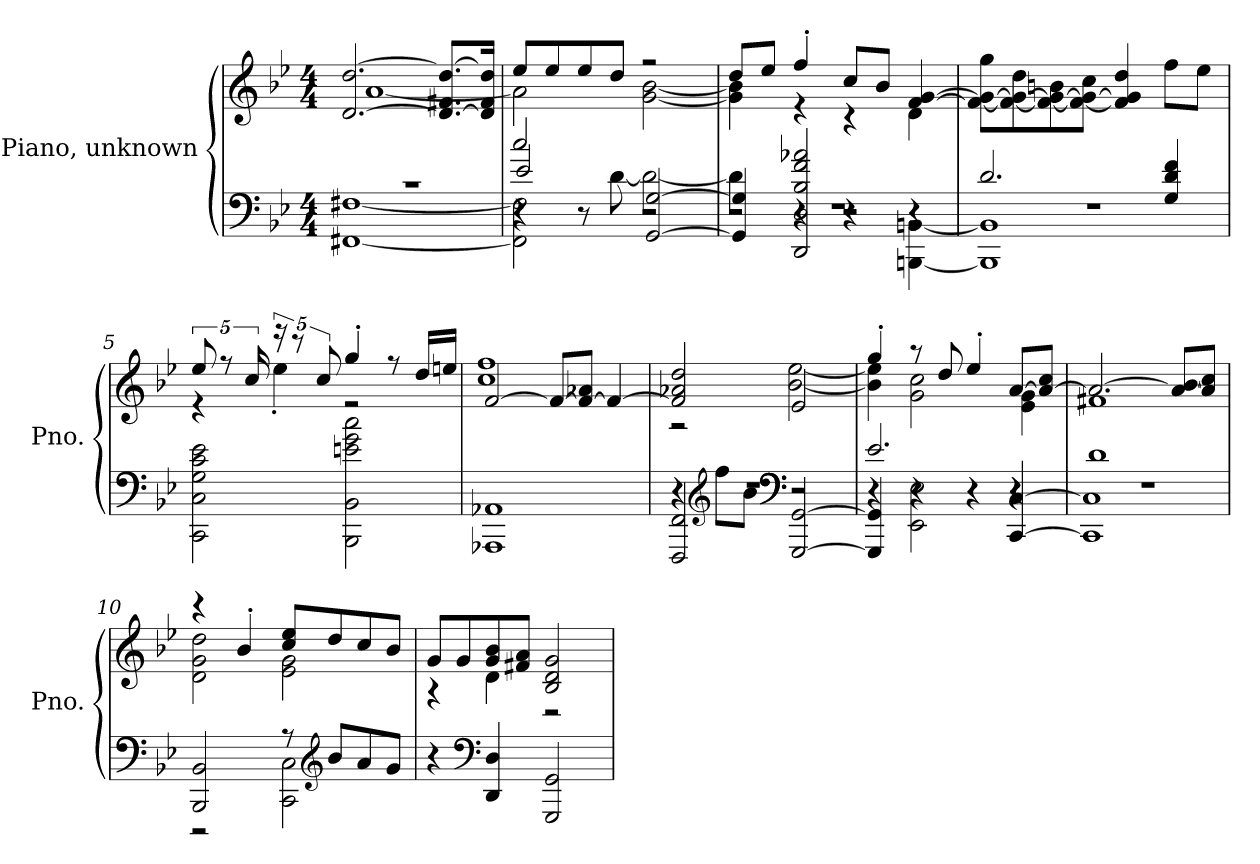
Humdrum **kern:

**kern	**kern
*part1	*part1
*staff2	*staff1
*I"Piano, unknown	*
*I'Pno.	*
*clefF4	*clefG2
*k[b-e-]	*k[b-e-]
*M4/4	*M4/4
*MM120	*MM120
=1	=1
*^	*^
1r	[1FF#X [1F#X	[2.d/ [2.dd/	[1a
.	.	8.d/_ 8.f#X/ 8.dd/_L	.
.	.	16d/] 16f#/ 16dd/]Jk	.
=2	=2	=2	=2
*^	*^	*	*
2cc/	4r	2e-/	2FF#\] 2F#\]	8ee-/L	2a\]
.	.	.	.	8ee-/	.
.	8r	.	.	8ee-/	.
.	[8d\	.	.	8dd/J	.
2r	2d\_	[2GG/ [2G/	2r	2r	[2g\ [2b-\
=3	=3	=3	=3	=3	=3
1r	4d\]	4GG/] 4G/]	2r	8dd/L	4g\] 4b-\]
.	.	.	.	8ee-/J	.
.	4r	2DD/ 2D/ 2B-/ 2f/ 2a-X/	.	4ff'/	4r
.	2r	.	4r	8cc/L	4r
.	.	.	.	8b-/J	.
.	.	4r	[4BBBn\ [4BBn\	[4f/ [4g/	4d\
*	*	*v	*v	*	*
*	*	*	*v	*v
=4	=4	=4	=4
1r	2.d/	1BBB] 1BB]	8f\_ 8g\_ 8gg\L
.	.	.	8f\_ 8g\_ 8dd\
.	.	.	8f\_ 8g\_ 8bn\
.	.	.	8f\_ 8g\_ 8cc\J
.	.	.	4f/] 4g/] 4dd/
.	4G/ 4d/ 4f/	.	8ff\L
.	.	.	8ee-\J
*v	*v	*v	*
!!LO:LB:g=z
=5	=5
*	*^
2CC\ 2C\ 2G\ 2c\ 2e-\	10ee-/	4r
.	10r	.
.	20cc/	.
.	20r	4ee-'\
.	10r	.
.	10cc/	.
2BBB-\ 2BB-\ 2en\ 2g\ 2cc\	4gg'/	2r
.	8r	.
.	16dd/LL	.
.	16een/JJ	.
=6	=6	=6
1AAA-X 1AA-X	[2f/	1cc 1ff
.	8f/L_	.
.	8f/_ 8a-X/J	.
.	4f/_	.
=7	=7	=7
*^	*	*
*	*^	*	*
1r	4r	2FFF/ 2FF/	2f/] 2a-X/ 2dd/	2r
*clefG2	*	*	*	*
.	8ff\L	.	.	.
.	8b-\J	.	.	.
*clefF4	*	*	*	*
.	2r	[2GGG/ [2GG/	2e-/	[2b-\ [2ee-\
=8	=8	=8	=8	=8
2.e-/	4r	4GGG/] 4GG/]	4gg'/	4b-\] 4ee-\]
.	2EE-\ 2E-\	4r	8r	2g\ 2cc\
.	.	.	8dd/	.
.	.	4r	4ee-'/	.
4r	4r	[4CC/ [4C/	[8a/L	4e-\ 4g\
.	.	.	8a/_ 8cc/J	.
=9	=9	=9	=9	=9
1r	1d	1CC] 1C]	2.a/_	1f#X
.	.	.	8a/_ 8b-/L	.
.	.	.	8a/] 8cc/J	.
*	*v	*v	*	*
!!LO:LB:g=z	!!
=10	=10	=10	=10
2BBB-/ 2BB-/	2r	4r	2d\ 2g\ 2dd\
.	.	4b-'/	.
8r	2CC\ 2C\	8cc/ 8ee-/L	2e-\ 2g\
*clefG2	*	*	*
8b-/L	.	8dd/	.
8a/	.	8cc/	.
8g/J	.	8b-/J	.
*v	*v	*	*
=11	=11	=11
4r	8g/L	4r
.	8g/	.
*clefF4	*	*
4DD/ 4D/	8g/ 8b-/	4d\
.	8f#X/ 8a/J	.
2GGG/ 2GG/	2B-/ 2d/ 2g/	2r
*	*v	*v
=	=
*-	*-
